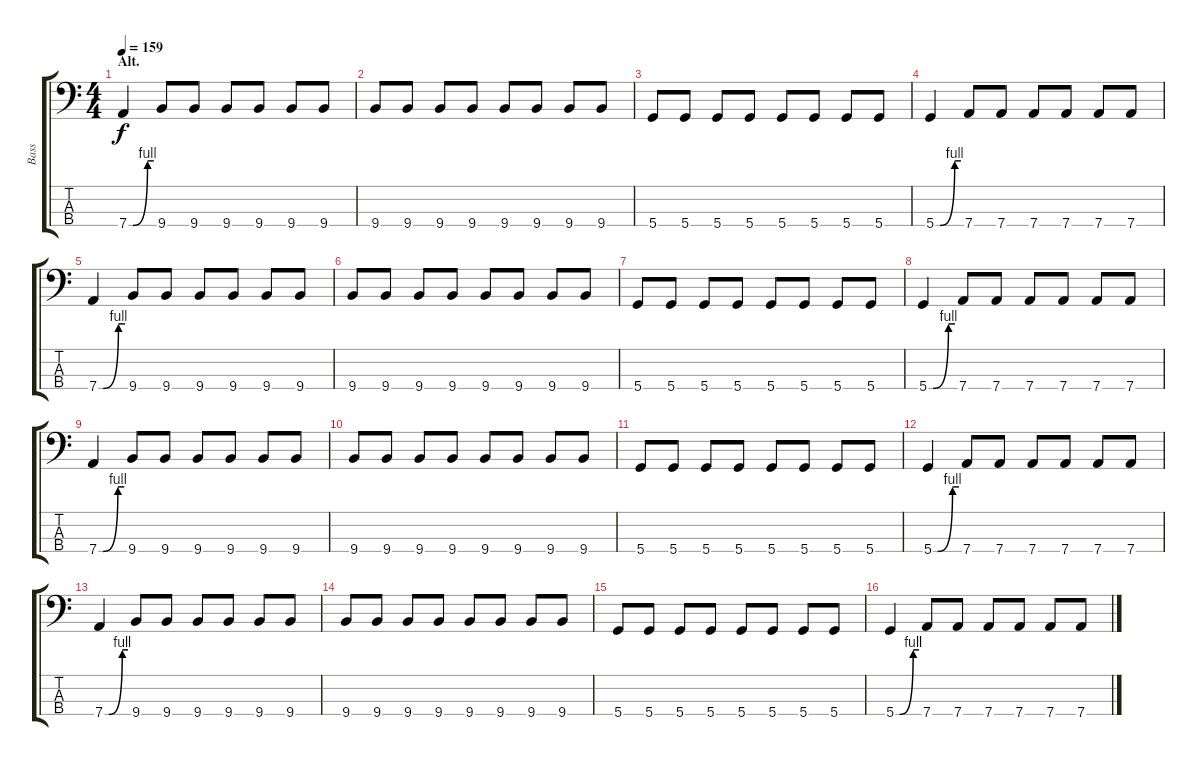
\track ("Bass" "Bass") {instrument acousticbass}
\staff {score tabs}
\tuning (G2 D2 A1 D1) {hide}
\ts (4 4)
\section ("" "Alt.")
\tempo 159
\clef f4
\ks c
7.4{be (custom 0 0 10 0 45 4 60 4)}.4{dy f} 9.4.8 9.4.8 9.4.8 9.4.8 9.4.8 9.4.8 |
9.4.8 9.4.8 9.4.8 9.4.8 9.4.8 9.4.8 9.4.8 9.4.8 |
5.4.8 5.4.8 5.4.8 5.4.8 5.4.8 5.4.8 5.4.8 5.4.8 |
5.4{be (custom 0 0 10 0 45 4 60 4)}.4 7.4.8 7.4.8 7.4.8 7.4.8 7.4.8 7.4.8 |
7.4{be (custom 0 0 10 0 45 4 60 4)}.4 9.4.8 9.4.8 9.4.8 9.4.8 9.4.8 9.4.8 |
9.4.8 9.4.8 9.4.8 9.4.8 9.4.8 9.4.8 9.4.8 9.4.8 |
5.4.8 5.4.8 5.4.8 5.4.8 5.4.8 5.4.8 5.4.8 5.4.8 |
5.4{be (custom 0 0 10 0 45 4 60 4)}.4 7.4.8 7.4.8 7.4.8 7.4.8 7.4.8 7.4.8 |
7.4{be (custom 0 0 10 0 45 4 60 4)}.4 9.4.8 9.4.8 9.4.8 9.4.8 9.4.8 9.4.8 |
9.4.8 9.4.8 9.4.8 9.4.8 9.4.8 9.4.8 9.4.8 9.4.8 |
5.4.8 5.4.8 5.4.8 5.4.8 5.4.8 5.4.8 5.4.8 5.4.8 |
5.4{be (custom 0 0 10 0 45 4 60 4)}.4 7.4.8 7.4.8 7.4.8 7.4.8 7.4.8 7.4.8 |
7.4{be (custom 0 0 10 0 45 4 60 4)}.4 9.4.8 9.4.8 9.4.8 9.4.8 9.4.8 9.4.8 |
9.4.8 9.4.8 9.4.8 9.4.8 9.4.8 9.4.8 9.4.8 9.4.8 |
5.4.8 5.4.8 5.4.8 5.4.8 5.4.8 5.4.8 5.4.8 5.4.8 |
5.4{be (custom 0 0 10 0 45 4 60 4)}.4 7.4.8 7.4.8 7.4.8 7.4.8 7.4.8 7.4.8
